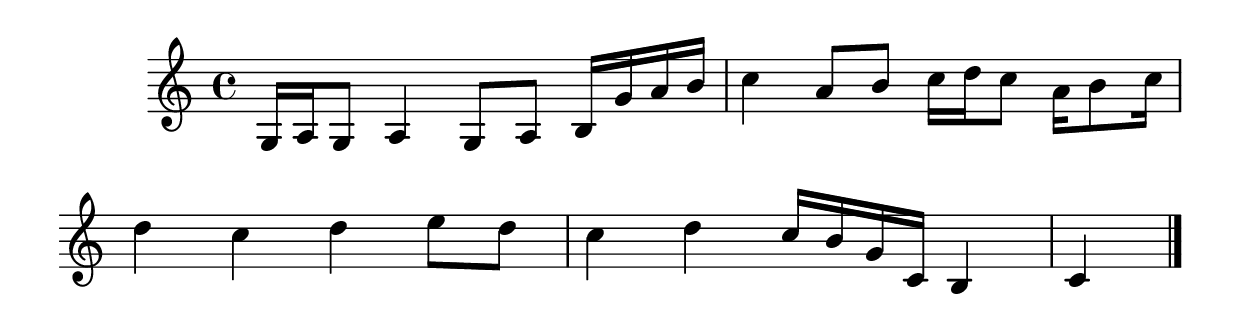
#(set-global-staff-size 25)
\header{tagline = " "}

\score{
\absolute {
\override Score.BarNumber.break-visibility = ##(#f #f #f) 
 g16 a16 g8 a4 g8 a8 b16 g'16 a'16 b'16 c''4 a'8 b'8 c''16 d''16 c''8 a'16 b'8 c''16 d''4 c''4 d''4 e''8 d''8 c''4 d''4 c''16 b'16 g'16 c'16 b4 c'4 \bar"|."

}
\midi{}
\layout{}
}
